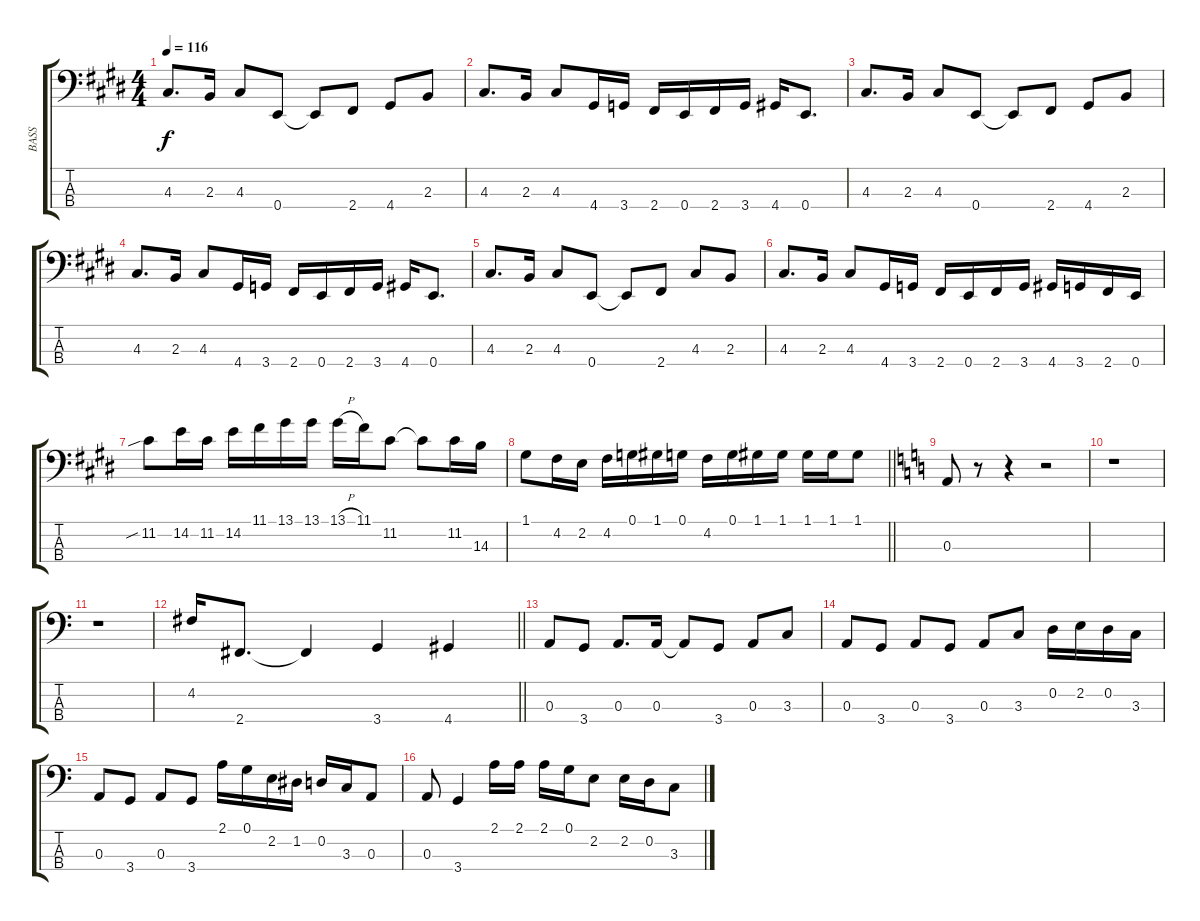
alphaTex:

\track ("BASS" "BASS") {instrument electricbassfinger}
\staff {score tabs}
\tuning (G2 D2 A1 E1) {hide}
\ts (4 4)
\tempo 116
\clef f4
\ks c#minor
4.3.8{d dy f} 2.3.16 4.3.8 0.4.8 0.4{t}.8 2.4.8 4.4.8 2.3.8 |
4.3.8{d} 2.3.16 4.3.8 4.4.16 3.4.16 2.4.16 0.4.16 2.4.16 3.4.16 4.4.16 0.4.8{d} |
4.3.8{d} 2.3.16 4.3.8 0.4.8 0.4{t}.8 2.4.8 4.4.8 2.3.8 |
4.3.8{d} 2.3.16 4.3.8 4.4.16 3.4.16 2.4.16 0.4.16 2.4.16 3.4.16 4.4.16 0.4.8{d} |
4.3.8{d} 2.3.16 4.3.8 0.4.8 0.4{t}.8 2.4.8 4.3.8 2.3.8 |
4.3.8{d} 2.3.16 4.3.8 4.4.16 3.4.16 2.4.16 0.4.16 2.4.16 3.4.16 4.4.16 3.4.16 2.4.16 0.4.16 |
11.2{sib}.8 14.2.16 11.2.16 14.2.16 11.1.16 13.1.16 13.1.16 13.1{h}.16 11.1.16 11.2.8 11.2{t}.8 11.2.16 14.3.16 |
\barLineRight lightlight
1.1.8 4.2.16 2.2.16 4.2.16 0.1.16 1.1.16 0.1.16 4.2.16 0.1.16 1.1.16 1.1.16 1.1.16 1.1.16 1.1.8 |
\ks c
0.3.8 r.8 r.4 r.2 |
r.1 |
r.1 |
\barLineRight lightlight
4.2.16 2.4.8{d} 2.4{t}.4 3.4.4 4.4.4 |
0.3.8 3.4.8 0.3.8{d} 0.3.16 0.3{t}.8 3.4.8 0.3.8 3.3.8 |
0.3.8 3.4.8 0.3.8 3.4.8 0.3.8 3.3.8 0.2.16 2.2.16 0.2.16 3.3.16 |
0.3.8 3.4.8 0.3.8 3.4.8 2.1.16 0.1.16 2.2.16 1.2.16 0.2.16 3.3.16 0.3.8 |
0.3.8 3.4.4 2.1.16 2.1.16 2.1.16 0.1.16 2.2.8 2.2.16 0.2.16 3.3.8
